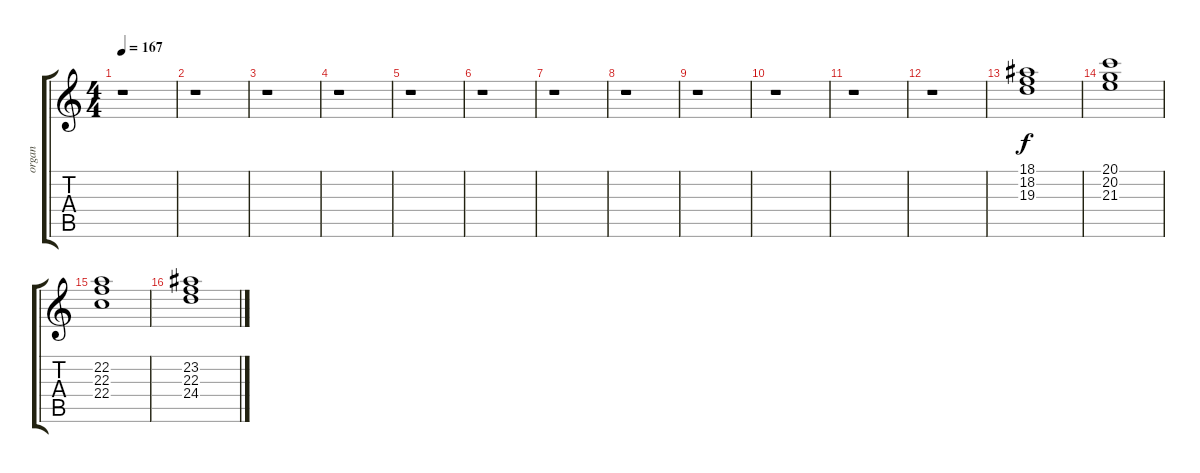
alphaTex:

\track ("organ" "organ") {instrument percussiveorgan}
\staff {score tabs}
\tuning (E4 B3 G3 D3 A2 E2) {hide}
\ts (4 4)
\tempo 167
\clef g2
\ks c
r.1{dy f} |
r.1 |
r.1 |
r.1 |
r.1 |
r.1 |
r.1 |
r.1 |
r.1 |
r.1 |
r.1 |
r.1 |
(18.1 18.2 19.3).1{volume 10} |
(20.1 20.2 21.3).1 |
(22.2 22.3 22.4).1 |
(23.2 22.3 24.4).1
